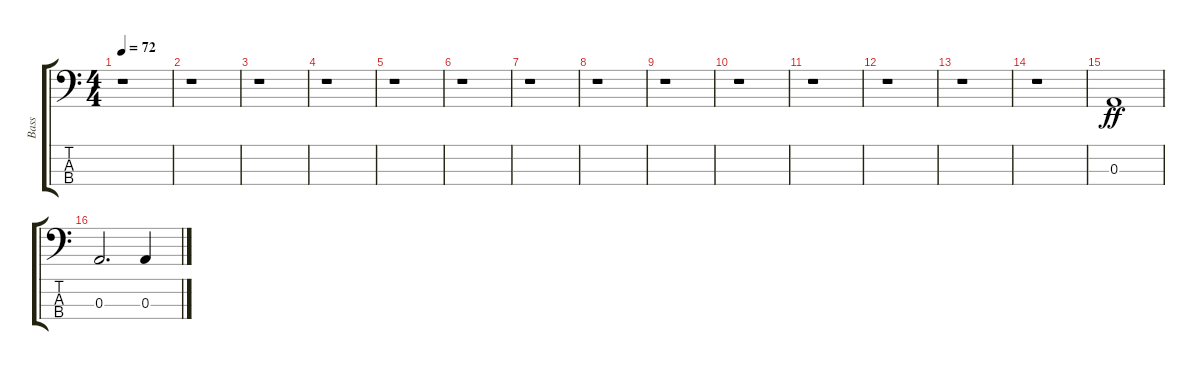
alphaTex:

\track ("Bass" "Bass") {instrument acousticbass}
\staff {score tabs}
\tuning (G2 D2 A1 E1) {hide}
\ts (4 4)
\tempo 72
\clef f4
\ks c
r.1{dy ff} |
r.1 |
r.1 |
r.1 |
r.1 |
r.1 |
r.1 |
r.1 |
r.1 |
r.1 |
r.1 |
r.1 |
r.1 |
r.1 |
0.3.1 |
0.3.2{d} 0.3.4
